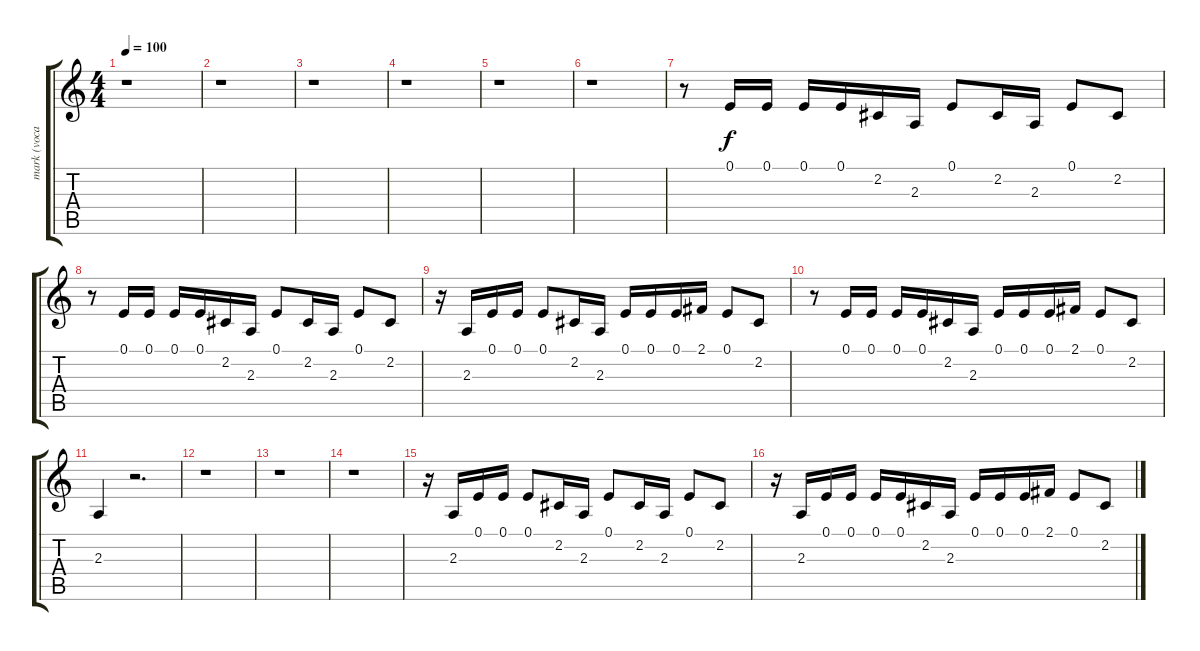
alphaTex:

\track ("mark (vocals)" "mark (voca") {instrument brightacousticpiano}
\staff {score tabs}
\tuning (E4 B3 G3 D3 A2 E2) {hide}
\ts (4 4)
\tempo 100
\clef g2
\ks c
r.1{dy f instrument brightacousticpiano} |
r.1 |
r.1 |
r.1 |
r.1 |
r.1 |
r.8 0.1.16 0.1.16 0.1.16 0.1.16 2.2.16 2.3.16 0.1.8 2.2.16 2.3.16 0.1.8 2.2.8 |
r.8 0.1.16 0.1.16 0.1.16 0.1.16 2.2.16 2.3.16 0.1.8 2.2.16 2.3.16 0.1.8 2.2.8 |
r.16 2.3.16 0.1.16 0.1.16 0.1.8 2.2.16 2.3.16 0.1.16 0.1.16 0.1.16 2.1.16 0.1.8 2.2.8 |
r.8 0.1.16 0.1.16 0.1.16 0.1.16 2.2.16 2.3.16 0.1.16 0.1.16 0.1.16 2.1.16 0.1.8 2.2.8 |
2.3.4 r.2{d} |
r.1 |
r.1 |
r.1 |
r.16 2.3.16 0.1.16 0.1.16 0.1.8 2.2.16 2.3.16 0.1.8 2.2.16 2.3.16 0.1.8 2.2.8 |
r.16 2.3.16 0.1.16 0.1.16 0.1.16 0.1.16 2.2.16 2.3.16 0.1.16 0.1.16 0.1.16 2.1.16 0.1.8 2.2.8
